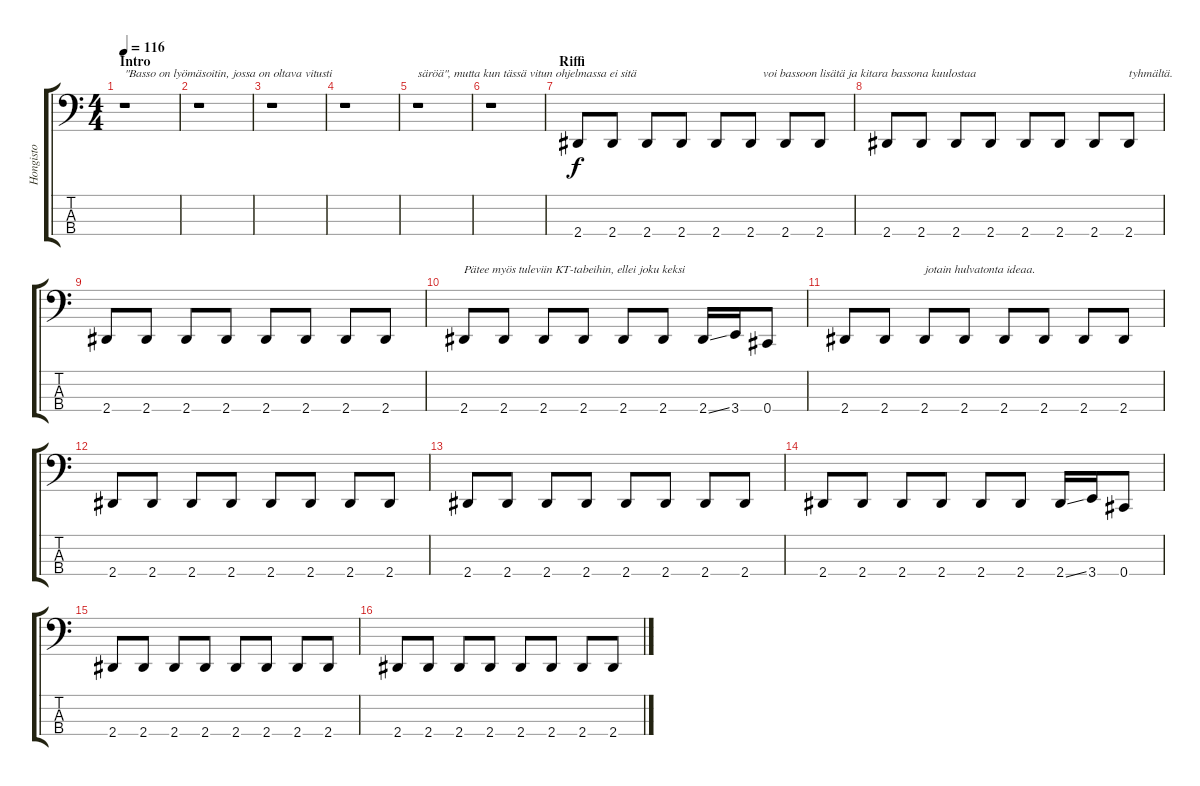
\track ("Hongisto" "Hongisto") {instrument electricbasspick}
\staff {score tabs}
\tuning (E2 B1 Gb1 Db1) {hide}
\ts (4 4)
\section ("" "Intro")
\tempo 116
\clef f4
\ks c
r.1{txt "\"Basso on lyömäsoitin, jossa on oltava vitusti" dy f instrument electricbasspick} |
r.1 |
r.1 |
r.1 |
r.1{txt "säröä\", mutta kun tässä vitun ohjelmassa ei sitä"} |
r.1 |
\section ("" "Riffi")
2.4.8 2.4.8 2.4.8 2.4.8 2.4.8 2.4.8{txt "    voi bassoon lisätä ja kitara bassona kuulostaa"} 2.4.8 2.4.8 |
2.4.8 2.4.8 2.4.8 2.4.8 2.4.8 2.4.8 2.4.8 2.4.8{txt "tyhmältä."} |
2.4.8 2.4.8 2.4.8 2.4.8 2.4.8 2.4.8 2.4.8 2.4.8 |
2.4.8{txt "Pätee myös tuleviin KT-tabeihin, ellei joku keksi"} 2.4.8 2.4.8 2.4.8 2.4.8 2.4.8 2.4{ss}.16 3.4.16 0.4.8 |
2.4.8 2.4.8 2.4.8{txt "jotain hulvatonta ideaa."} 2.4.8 2.4.8 2.4.8 2.4.8 2.4.8 |
2.4.8 2.4.8 2.4.8 2.4.8 2.4.8 2.4.8 2.4.8 2.4.8 |
2.4.8 2.4.8 2.4.8 2.4.8 2.4.8 2.4.8 2.4.8 2.4.8 |
2.4.8 2.4.8 2.4.8 2.4.8 2.4.8 2.4.8 2.4{ss}.16 3.4.16 0.4.8 |
2.4.8 2.4.8 2.4.8 2.4.8 2.4.8 2.4.8 2.4.8 2.4.8 |
2.4.8 2.4.8 2.4.8 2.4.8 2.4.8 2.4.8 2.4.8 2.4.8
